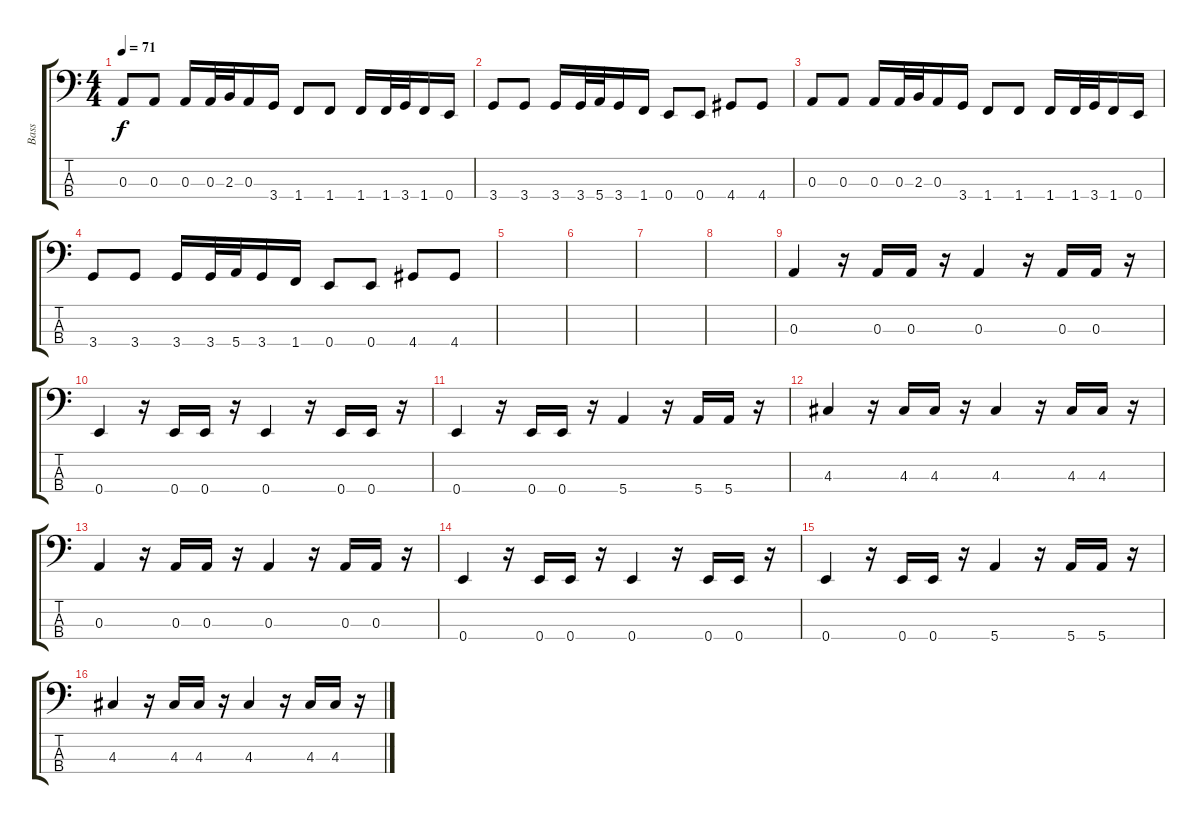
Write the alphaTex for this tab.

\track ("Bass" "Bass") {instrument slapbass1}
\staff {score tabs}
\tuning (G2 D2 A1 E1) {hide}
\ts (4 4)
\tempo 71
\clef f4
\ks c
0.3.8{dy f} 0.3.8 0.3.16 0.3.32 2.3.32 0.3.16 3.4.16 1.4.8 1.4.8 1.4.16 1.4.32 3.4.32 1.4.16 0.4.16 |
3.4.8 3.4.8 3.4.16 3.4.32 5.4.32 3.4.16 1.4.16 0.4.8 0.4.8 4.4.8 4.4.8 |
0.3.8 0.3.8 0.3.16 0.3.32 2.3.32 0.3.16 3.4.16 1.4.8 1.4.8 1.4.16 1.4.32 3.4.32 1.4.16 0.4.16 |
3.4.8 3.4.8 3.4.16 3.4.32 5.4.32 3.4.16 1.4.16 0.4.8 0.4.8 4.4.8 4.4.8 |
|
|
|
|
0.3.4 r.16 0.3.16 0.3.16 r.16 0.3.4 r.16 0.3.16 0.3.16 r.16 |
0.4.4 r.16 0.4.16 0.4.16 r.16 0.4.4 r.16 0.4.16 0.4.16 r.16 |
0.4.4 r.16 0.4.16 0.4.16 r.16 5.4.4 r.16 5.4.16 5.4.16 r.16 |
4.3.4 r.16 4.3.16 4.3.16 r.16 4.3.4 r.16 4.3.16 4.3.16 r.16 |
0.3.4 r.16 0.3.16 0.3.16 r.16 0.3.4 r.16 0.3.16 0.3.16 r.16 |
0.4.4 r.16 0.4.16 0.4.16 r.16 0.4.4 r.16 0.4.16 0.4.16 r.16 |
0.4.4 r.16 0.4.16 0.4.16 r.16 5.4.4 r.16 5.4.16 5.4.16 r.16 |
4.3.4 r.16 4.3.16 4.3.16 r.16 4.3.4 r.16 4.3.16 4.3.16 r.16
